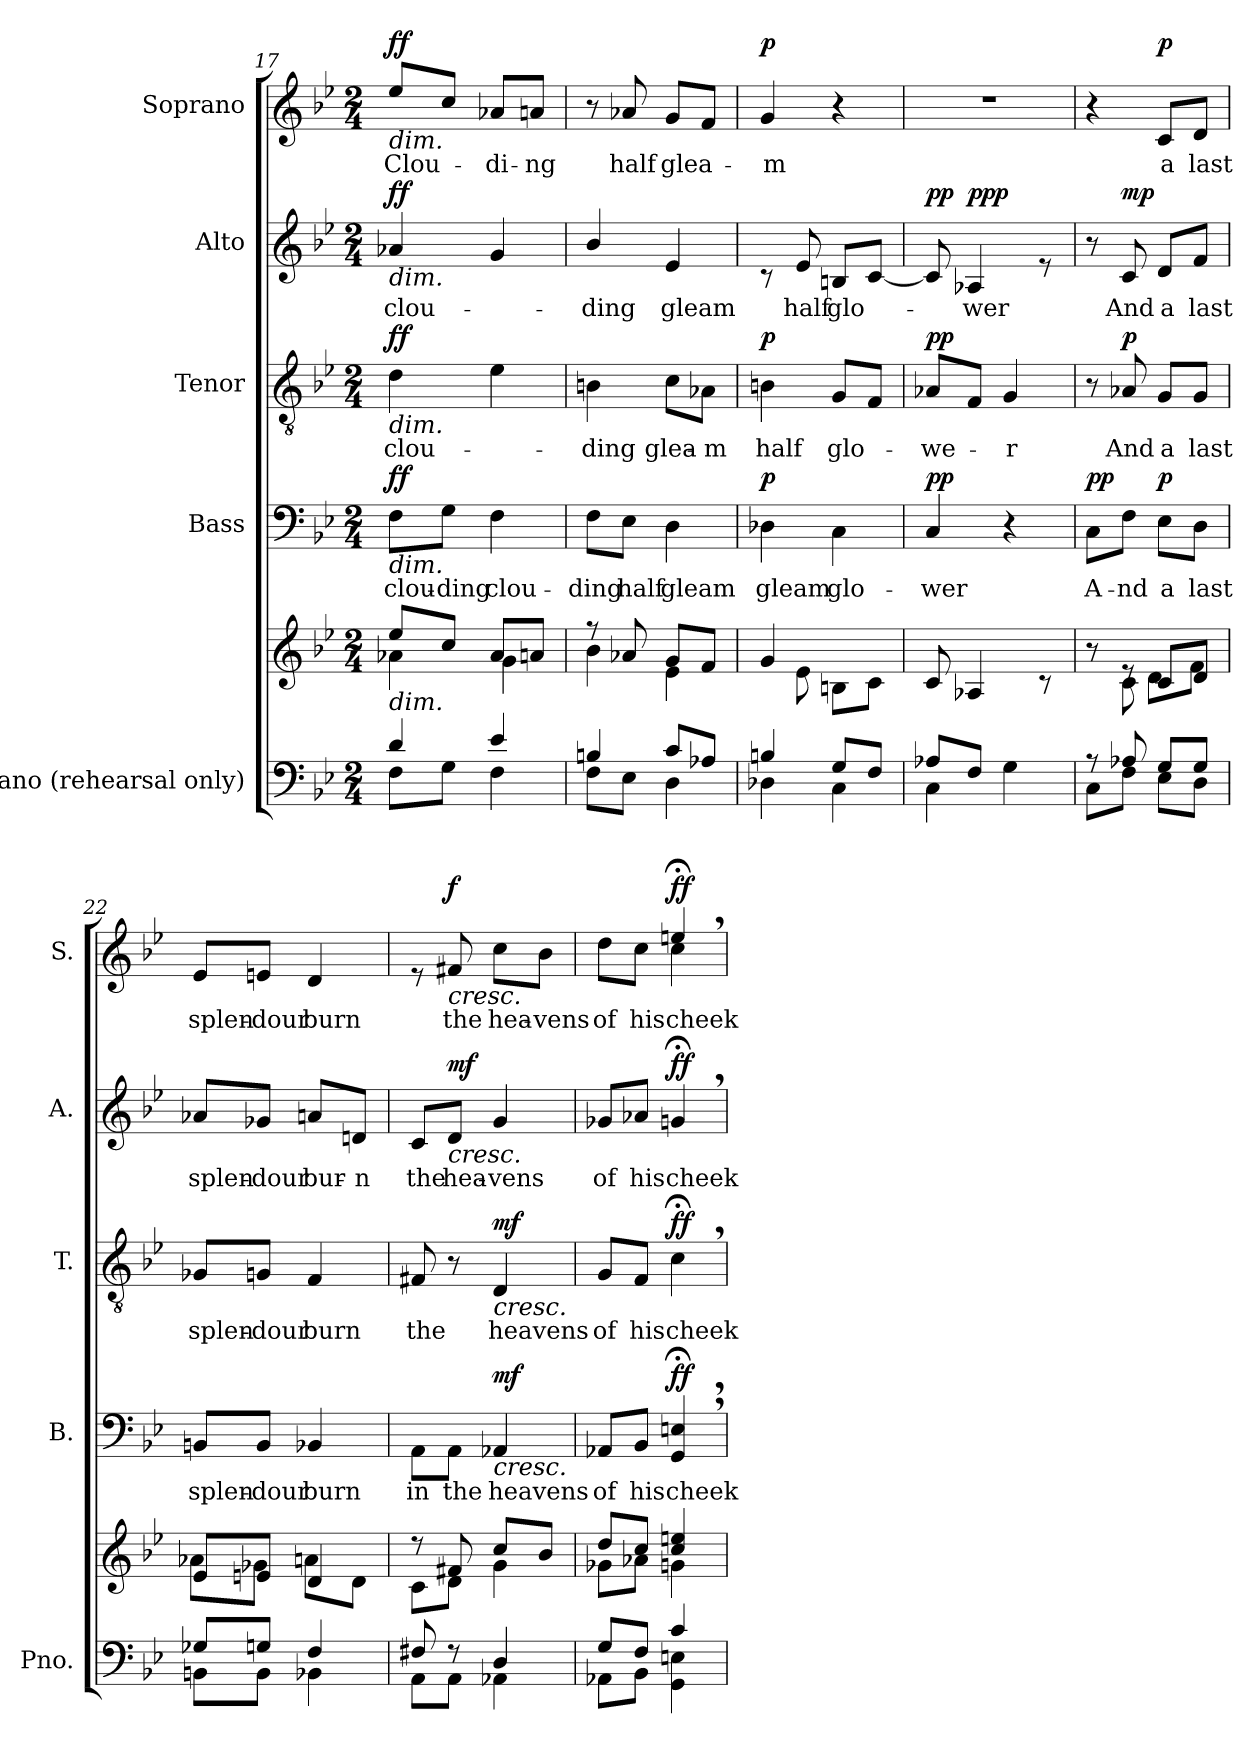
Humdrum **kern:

**kern	**kern	**kern	**text	**dynam	**kern	**text	**dynam	**kern	**text	**dynam	**kern	**text	**dynam
*part5	*part5	*part4	*part4	*part4	*part3	*part3	*part3	*part2	*part2	*part2	*part1	*part1	*part1
*staff6	*staff5	*staff4	*staff4	*staff4	*staff3	*staff3	*staff3	*staff2	*staff2	*staff2	*staff1	*staff1	*staff1
*I"Piano (rehearsal only)	*	*I"Bass	*	*	*I"Tenor	*	*	*I"Alto	*	*	*I"Soprano	*	*
*I'Pno.	*	*I'B.	*	*	*I'T.	*	*	*I'A.	*	*	*I'S.	*	*
*clefF4	*clefG2	*clefF4	*	*	*clefGv2	*	*	*clefG2	*	*	*clefG2	*	*
*k[b-e-]	*k[b-e-]	*k[b-e-]	*	*	*k[b-e-]	*	*	*k[b-e-]	*	*	*k[b-e-]	*	*
*M2/4	*M2/4	*M2/4	*	*	*M2/4	*	*	*M2/4	*	*	*M2/4	*	*
=17	=17	=17	=17	=17	=17	=17	=17	=17	=17	=17	=17	=17	=17
*^	*^	*	*	*	*	*	*	*	*	*	*	*	*
*	*^	*	*^	*	*	*	*	*	*	*	*	*	*	*	*
!	!	!	!	!	!	!	!	!	!	!	!	!	!	!	!LO:TX:b:i:t=dim.	!	!
!	!	!	!	!	!	!	!	!	!	!	!	!LO:TX:b:i:t=dim.	!	!	!	!	!
!	!	!	!	!	!	!	!	!	!LO:TX:b:i:t=dim.	!	!	!	!	!	!	!	!
!	!	!	!	!	!	!LO:TX:b:i:t=dim.	!	!	!	!	!	!	!	!	!	!	!
!	!	!	!LO:TX:b:i:t=dim.	!	!	!	!	!	!	!	!	!	!	!	!	!	!
!	!	!	!	!	!	!	!LO:LY:b	!LO:DY:b	!	!LO:LY:b	!LO:DY:b	!	!LO:LY:b	!LO:DY:b	!	!LO:LY:b	!LO:DY:b
8F\L	4d/	4ryy	8ee-/L	4a-X\	4ryy	8F\L	clou-	ff	4d\	clou-	ff	4a-X/	clou-	ff	8ee-/L	Clou-	ff
!	!	!	!	!	!	!	!LO:LY:b	!	!	!	!	!	!	!	!	!	!
8G\J	.	.	8cc/J	.	.	8G\J	-ding	.	.	.	.	.	.	.	8cc/J	.	.
!	!	!	!	!	!	!	!LO:LY:b	!	!	!	!	!	!	!	!	!LO:LY:b	!
4F\	4ryy	4e-/	8a-/L	4ryy	4g\	4F\	clou-	.	4e-\	.	.	4g/	.	.	8a-X/L	-di-	.
!	!	!	!	!	!	!	!	!	!	!	!	!	!	!	!	!LO:LY:b	!
.	.	.	8an/J	.	.	.	.	.	.	.	.	.	.	.	8an/J	-ng	.
*	*	*	*	*v	*v	*	*	*	*	*	*	*	*	*	*	*	*
=18	=18	=18	=18	=18	=18	=18	=18	=18	=18	=18	=18	=18	=18	=18	=18	=18
!	!	!	!	!	!	!LO:LY:b	!	!	!LO:LY:b	!	!	!LO:LY:b	!	!	!	!
4Bn/	8F\L	4ryy	8r	4b-\	8F\L	-ding	.	4Bn\	-ding	.	4b-/	-ding	.	8r	.	.
!	!	!	!	!	!	!LO:LY:b	!	!	!	!	!	!	!	!	!LO:LY:b	!
.	8E-\J	.	8a-X/	.	8E-\J	half	.	.	.	.	.	.	.	8a-X/	half	.
!	!	!	!	!	!	!LO:LY:b	!	!	!LO:LY:b	!	!	!LO:LY:b	!	!	!LO:LY:b	!
8c/L	4ryy	4D\	8g/L	4e-\	4D\	gleam	.	8c\L	glea-	.	4e-/	gleam	.	8g/L	glea-	.
!	!	!	!	!	!	!	!	!	!LO:LY:b	!	!	!	!	!	!	!
8A-X/J	.	.	8f/J	.	.	.	.	8A-X\J	-m	.	.	.	.	8f/J	.	.
*	*v	*v	*	*	*	*	*	*	*	*	*	*	*	*	*	*
=19	=19	=19	=19	=19	=19	=19	=19	=19	=19	=19	=19	=19	=19	=19	=19
!	!	!	!	!	!LO:LY:b	!LO:DY:b	!	!LO:LY:b	!LO:DY:b	!	!	!	!	!LO:LY:b	!LO:DY:b
4Bn/	4D-X\	4g/	8ryy	4D-X\	gleam	p	4Bn\	half	p	8rc	.	.	4g/	-m	p
!	!	!	!	!	!	!	!	!	!	!	!LO:LY:b	!	!	!	!
.	.	.	8e-\	.	.	.	.	.	.	8e-/	half	.	.	.	.
!	!	!	!	!	!LO:LY:b	!	!	!LO:LY:b	!	!	!LO:LY:b	!	!	!	!
8G/L	4C\	8Bn\L	4ryy	4C\	glo-	.	8G/L	glo-	.	8Bn/L	glo-	.	4r	.	.
8F/J	.	8c\J	.	.	.	.	8F/J	.	.	[8c/J	.	.	.	.	.
*	*	*v	*v	*	*	*	*	*	*	*	*	*	*	*	*
=20	=20	=20	=20	=20	=20	=20	=20	=20	=20	=20	=20	=20	=20	=20
!	!	!	!	!LO:LY:b	!LO:DY:b	!	!LO:LY:b	!LO:DY:b	!	!	!LO:DY:b	!	!	!
8A-X/L	4C\	8c/	4C/	-wer	pp	8A-X/L	-we-	pp	8c/]	.	pp	2r	.	.
!	!	!	!	!	!	!	!	!	!	!LO:LY:b	!LO:DY:b	!	!	!
8F/J	.	4A-X/	.	.	.	8F/J	.	.	4A-X/	-wer	ppp	.	.	.
!	!	!	!	!	!	!	!LO:LY:b	!	!	!	!	!	!	!
4G\	4ryy	.	4r	.	.	4G/	-r	.	.	.	.	.	.	.
.	.	8rc	.	.	.	.	.	.	8re	.	.	.	.	.
=21	=21	=21	=21	=21	=21	=21	=21	=21	=21	=21	=21	=21	=21	=21
*	*	*^	*	*	*	*	*	*	*	*	*	*	*	*
!	!	!	!	!	!LO:LY:b	!LO:DY:b	!	!	!	!	!	!	!	!	!
8r	8C\L	8r	8ryy	8C\L	A-	pp	8r	.	.	8r	.	.	4r	.	.
!	!	!	!	!	!LO:LY:b	!	!	!LO:LY:b	!LO:DY:b	!	!LO:LY:b	!LO:DY:b	!	!	!
8A-X/	8F\J	8re	8c\	8F\J	-nd	.	8A-X/	And	p	8c/	And	mp	.	.	.
!	!	!	!	!	!LO:LY:b	!LO:DY:b	!	!LO:LY:b	!	!	!LO:LY:b	!	!	!LO:LY:b	!LO:DY:b
8G/L	8E-\L	8c/L	8d\L	8E-\L	a	p	8G/L	a	.	8d/L	a	.	8c/L	a	p
!	!	!	!	!	!LO:LY:b	!	!	!LO:LY:b	!	!	!LO:LY:b	!	!	!LO:LY:b	!
8G/J	8D\J	8d/J	8f\J	8D\J	last	.	8G/J	last	.	8f/J	last	.	8d/J	last	.
!!LO:LB:g=z
=22	=22	=22	=22	=22	=22	=22	=22	=22	=22	=22	=22	=22	=22	=22	=22
!	!	!	!	!	!LO:LY:b	!	!	!LO:LY:b	!	!	!LO:LY:b	!	!	!LO:LY:b	!
8G-X/L	8BBn\L	8e-/L	8a-X\L	8BBn/L	splen-	.	8G-X/L	splen-	.	8a-X/L	splen-	.	8e-/L	splen-	.
!	!	!	!	!	!LO:LY:b	!	!	!LO:LY:b	!	!	!LO:LY:b	!	!	!LO:LY:b	!
8Gn/J	8BB\J	8en/J	8g-X\J	8BB/J	-dour	.	8Gn/J	-dour	.	8g-X/J	-dour	.	8en/J	-dour	.
!	!	!	!	!	!LO:LY:b	!	!	!LO:LY:b	!	!	!LO:LY:b	!	!	!LO:LY:b	!
4F/	4BB-X\	4d/	8an\L	4BB-X/	burn	.	4F/	burn	.	8an/L	bur-	.	4d/	burn	.
!	!	!	!	!	!	!	!	!	!	!	!LO:LY:b	!	!	!	!
.	.	.	8d\J	.	.	.	.	.	.	8dn/J	-n	.	.	.	.
=23	=23	=23	=23	=23	=23	=23	=23	=23	=23	=23	=23	=23	=23	=23	=23
!	!	!	!	!	!LO:LY:b	!	!	!LO:LY:b	!	!	!LO:LY:b	!	!	!	!
8F#X/	8AA\L	8r	8c\L	8AA\L	in	.	8F#X/	the	.	8c/L	the	.	8re	.	.
!	!	!	!	!	!	!	!	!	!	!	!	!	!LO:TX:b:i:t=cresc.	!	!
!	!	!	!	!	!	!	!	!	!	!LO:TX:b:i:t=cresc.	!	!	!	!	!
!	!	!	!	!	!LO:LY:b	!	!	!	!	!	!LO:LY:b	!LO:DY:b	!	!LO:LY:b	!LO:DY:b
8r	8AA\J	8f#X/	8d\J	8AA\J	the	.	8r	.	.	8d/J	hea-	mf	8f#X/	the	f
!	!	!	!	!	!	!	!LO:TX:b:i:t=cresc.	!	!	!	!	!	!	!	!
!	!	!	!	!LO:TX:b:i:t=cresc.	!	!	!	!	!	!	!	!	!	!	!
!	!	!	!	!	!LO:LY:b	!LO:DY:b	!	!LO:LY:b	!LO:DY:b	!	!LO:LY:b	!	!	!LO:LY:b	!
4D/	4AA-X\	8cc/L	4g\	4AA-X/	heavens	mf	4D/	heavens	mf	4g/	-vens	.	8cc\L	hea-	.
!	!	!	!	!	!	!	!	!	!	!	!	!	!	!LO:LY:b	!
.	.	8b-/J	.	.	.	.	.	.	.	.	.	.	8b-\J	-vens	.
=24	=24	=24	=24	=24	=24	=24	=24	=24	=24	=24	=24	=24	=24	=24	=24
!	!	!	!	!	!LO:LY:b	!	!	!LO:LY:b	!	!	!LO:LY:b	!	!	!LO:LY:b	!
*	*	*	*	*	*	*	*	*	*	*	*	*	*^	*	*
8G/L	8AA-X\L	8dd/L	8g-X\L	8AA-X/L	of	.	8G/L	of	.	8g-X/L	of	.	8dd\L	4ryy	of	.
!	!	!	!	!	!LO:LY:b	!	!	!LO:LY:b	!	!	!LO:LY:b	!	!	!	!LO:LY:b	!
8F/J	8BB-\J	8cc/J	8a-X\J	8BB-/J	his	.	8F/J	his	.	8a-X/J	his	.	8cc\J	.	his	.
!	!	!	!	!	!LO:LY:b	!LO:DY:b	!	!LO:LY:b	!LO:DY:b	!	!LO:LY:b	!LO:DY:b	!	!	!LO:LY:b	!LO:DY:b
4c/	4GG\ 4En\	4cc/ 4een/	4gn\	4GG/;<, 4En/;<,	cheek	ff	4c;<,\	cheek	ff	4gn;<,/	cheek	ff	4een;<,/	4cc\	cheek	ff
*v	*v	*	*	*	*	*	*	*	*	*	*	*	*v	*v	*	*
*	*v	*v	*	*	*	*	*	*	*	*	*	*	*	*
=	=	=	=	=	=	=	=	=	=	=	=	=	=
*-	*-	*-	*-	*-	*-	*-	*-	*-	*-	*-	*-	*-	*-
